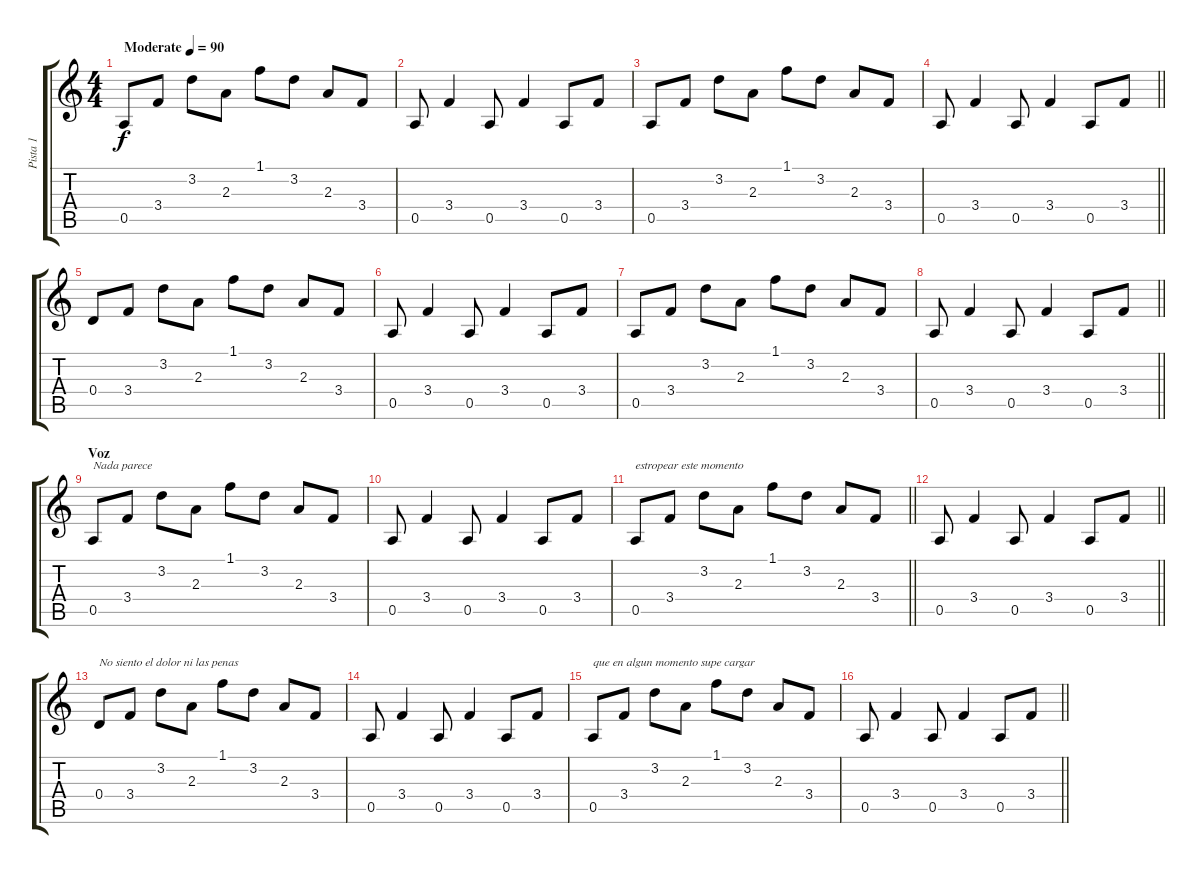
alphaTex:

\track ("Pista 1" "Pista 1") {instrument overdrivenguitar}
\staff {score tabs}
\tuning (E4 B3 G3 D3 A2 E2) {hide}
\ts (4 4)
\tempo (90 "Moderate")
\clef g2
\ks c
0.5.8{dy f instrument overdrivenguitar} 3.4.8 3.2.8 2.3.8 1.1.8 3.2.8 2.3.8 3.4.8 |
0.5.8 3.4.4 0.5.8 3.4.4 0.5.8 3.4.8 |
0.5.8 3.4.8 3.2.8 2.3.8 1.1.8 3.2.8 2.3.8 3.4.8 |
\barLineRight lightlight
0.5.8 3.4.4 0.5.8 3.4.4 0.5.8 3.4.8 |
\section ("" "")
0.4.8 3.4.8 3.2.8 2.3.8 1.1.8 3.2.8 2.3.8 3.4.8 |
0.5.8 3.4.4 0.5.8 3.4.4 0.5.8 3.4.8 |
0.5.8 3.4.8 3.2.8 2.3.8 1.1.8 3.2.8 2.3.8 3.4.8 |
\barLineRight lightlight
0.5.8 3.4.4 0.5.8 3.4.4 0.5.8 3.4.8 |
\section ("" "Voz")
0.5.8{txt "Nada parece"} 3.4.8 3.2.8 2.3.8 1.1.8 3.2.8 2.3.8 3.4.8 |
0.5.8 3.4.4 0.5.8 3.4.4 0.5.8 3.4.8 |
\barLineRight lightlight
0.5.8{txt "estropear este momento"} 3.4.8 3.2.8 2.3.8 1.1.8 3.2.8 2.3.8 3.4.8 |
\barLineRight lightlight
0.5.8 3.4.4 0.5.8 3.4.4 0.5.8 3.4.8 |
\section ("" "")
0.4.8{txt "No siento el dolor ni las penas"} 3.4.8 3.2.8 2.3.8 1.1.8 3.2.8 2.3.8 3.4.8 |
0.5.8 3.4.4 0.5.8 3.4.4 0.5.8 3.4.8 |
0.5.8{txt "que en algun momento supe cargar"} 3.4.8 3.2.8 2.3.8 1.1.8 3.2.8 2.3.8 3.4.8 |
\barLineRight lightlight
0.5.8 3.4.4 0.5.8 3.4.4 0.5.8 3.4.8
